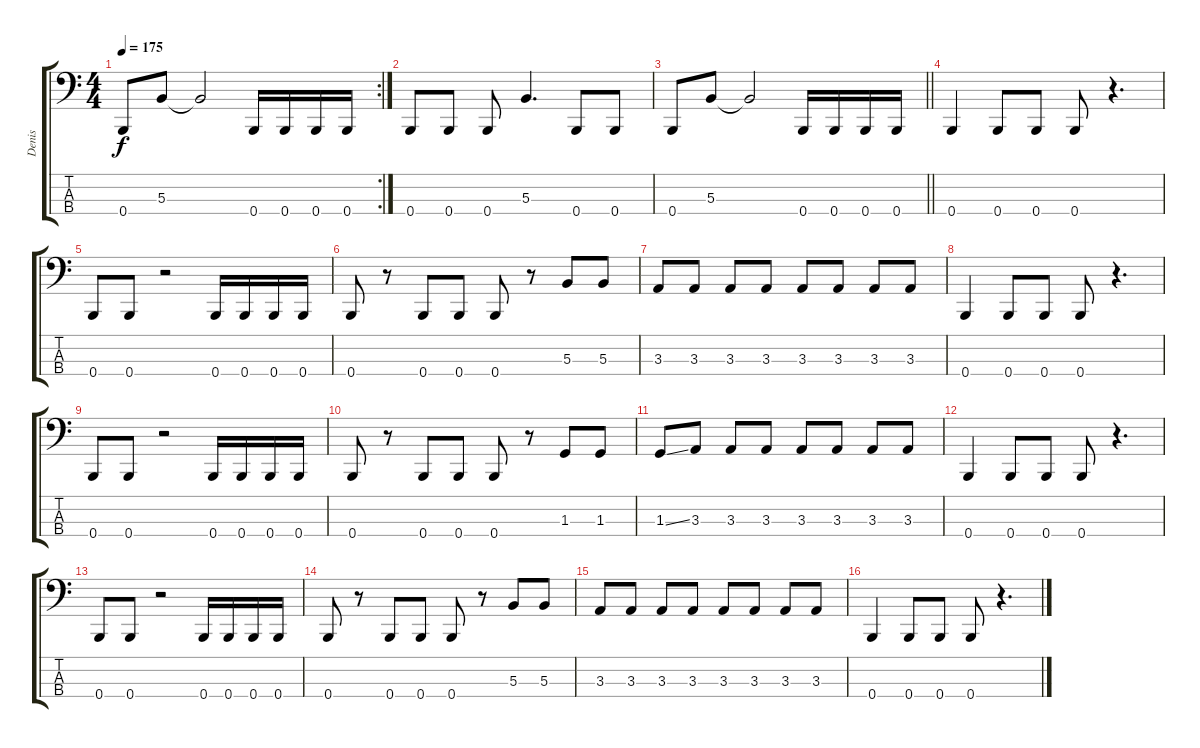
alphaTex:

\track ("Denis" "Denis") {instrument electricbasspick}
\staff {score tabs}
\tuning (E2 B1 Gb1 B0) {hide}
\rc 2
\ts (4 4)
\tempo 175
\clef f4
\ks c
0.4.8{dy f} 5.3.8 5.3{t}.2 0.4.16 0.4.16 0.4.16 0.4.16 |
0.4.8 0.4.8 0.4.8 5.3.4{d} 0.4.8 0.4.8 |
\barLineRight lightlight
0.4.8 5.3.8 5.3{t}.2 0.4.16 0.4.16 0.4.16 0.4.16 |
\section ("" "")
0.4.4 0.4.8 0.4.8 0.4.8 r.4{d} |
0.4.8 0.4.8 r.2 0.4.16 0.4.16 0.4.16 0.4.16 |
0.4.8 r.8 0.4.8 0.4.8 0.4.8 r.8 5.3.8 5.3.8 |
3.3.8 3.3.8 3.3.8 3.3.8 3.3.8 3.3.8 3.3.8 3.3.8 |
0.4.4 0.4.8 0.4.8 0.4.8 r.4{d} |
0.4.8 0.4.8 r.2 0.4.16 0.4.16 0.4.16 0.4.16 |
0.4.8 r.8 0.4.8 0.4.8 0.4.8 r.8 1.3.8 1.3.8 |
1.3{ss}.8 3.3.8 3.3.8 3.3.8 3.3.8 3.3.8 3.3.8 3.3.8 |
0.4.4 0.4.8 0.4.8 0.4.8 r.4{d} |
0.4.8 0.4.8 r.2 0.4.16 0.4.16 0.4.16 0.4.16 |
0.4.8 r.8 0.4.8 0.4.8 0.4.8 r.8 5.3.8 5.3.8 |
3.3.8 3.3.8 3.3.8 3.3.8 3.3.8 3.3.8 3.3.8 3.3.8 |
0.4.4 0.4.8 0.4.8 0.4.8 r.4{d}
